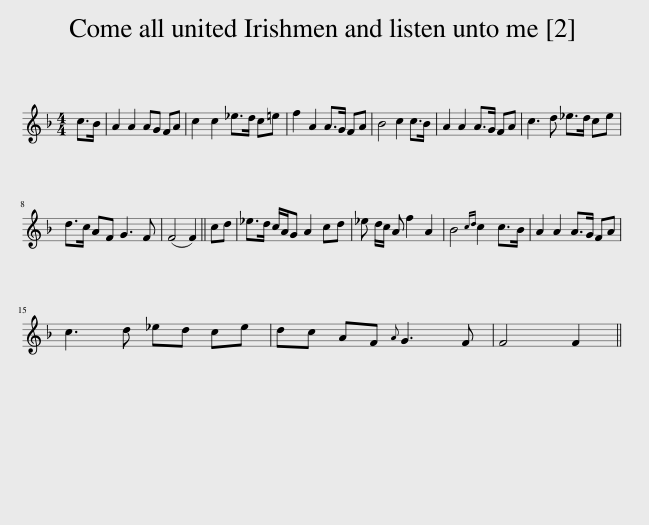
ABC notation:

X:1
L:1/8
M:4/4
I:linebreak $
K:F
V:1 treble
V:1
 c>B | A2 A2 AG FA | c2 c2 _e>d c=e | f2 A2 A>G FA | B4 c2 c>B | %5
 A2 A2 A>G FA | c3 d _e>d ce |$ d>c AF G3 F | (F4 F2) || cd | %10
 _e>d c/A/G A2 cd | _e d/c/ A f2 A2 | B4{cd} c2 c>B | A2 A2 A>G FA |$ c3 d _ed ce | %15
 dc AF{A} G3 F | F4 F2 || %17
